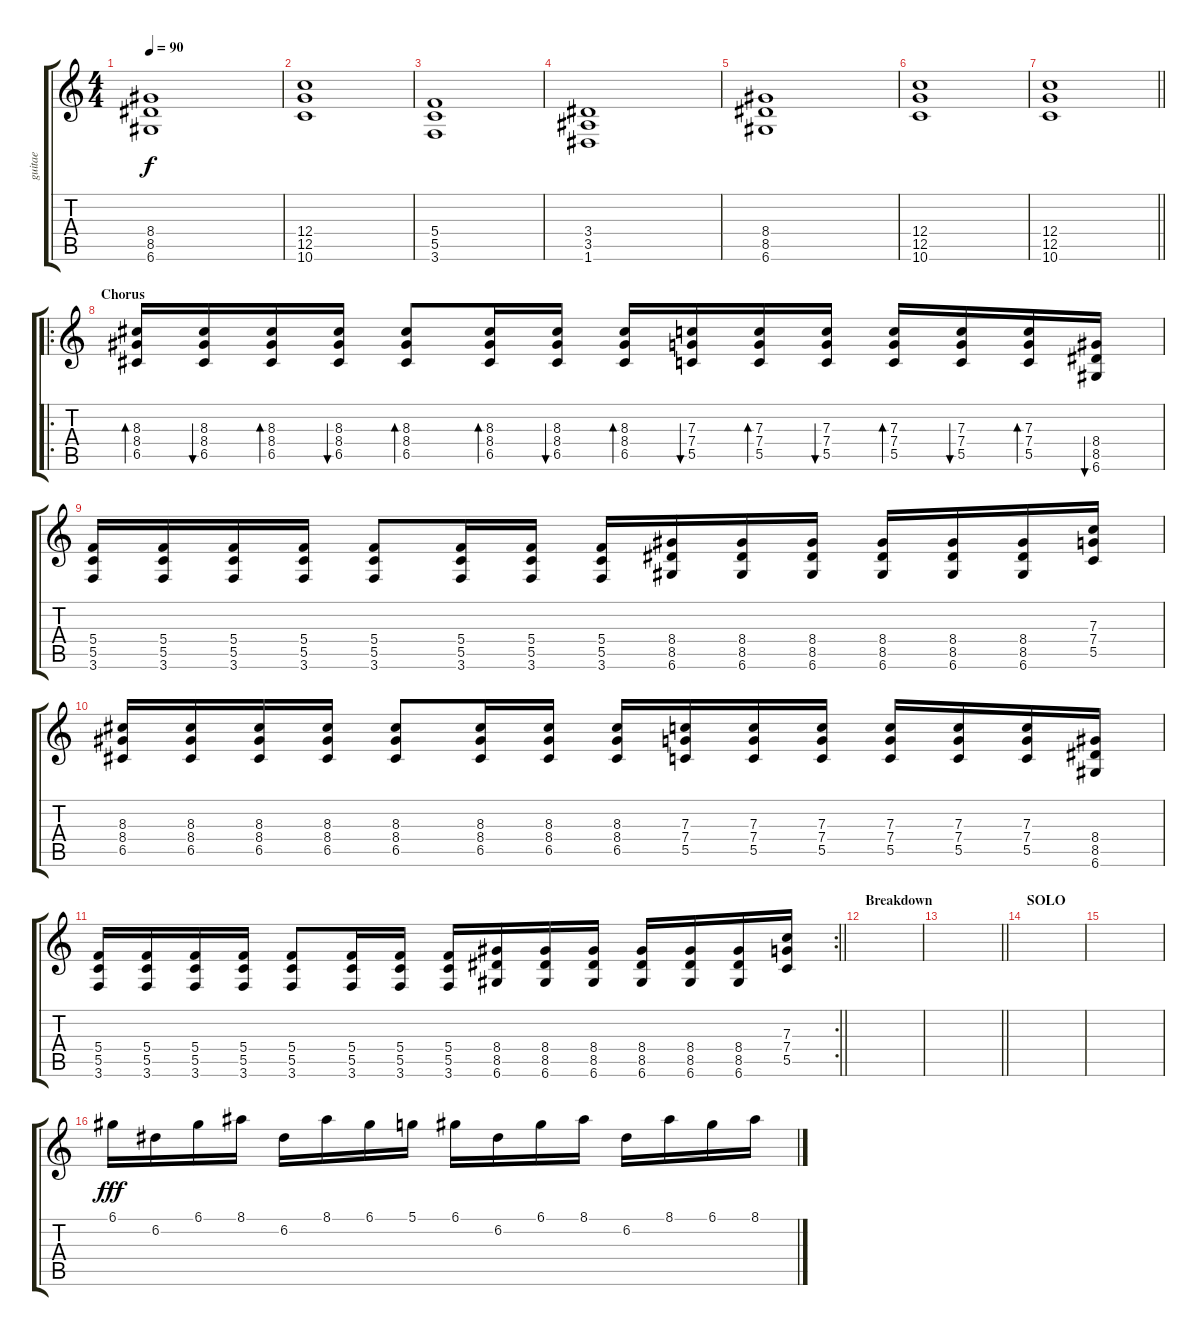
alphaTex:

\track ("guitae" "guitae") {instrument distortionguitar}
\staff {score tabs}
\tuning (D4 A3 F3 C3 G2 D2) {hide}
\ts (4 4)
\tempo 90
\clef g2
\ks c
(8.4 8.5 6.6).1{dy f} |
(12.4 12.5 10.6).1 |
(5.4 5.5 3.6).1 |
(3.4 3.5 1.6).1 |
(8.4 8.5 6.6).1 |
(12.4 12.5 10.6).1 |
\barLineRight lightlight
(12.4 12.5 10.6).1{volume 5} |
\ro
\section ("" "Chorus")
(8.3 8.4 6.5).16{bd 60 volume 10 instrument distortionguitar} (8.3 8.4 6.5).16{bu 60} (8.3 8.4 6.5).16{bd 60} (8.3 8.4 6.5).16{bu 60} (8.3 8.4 6.5).8{bd 60} (8.3 8.4 6.5).16{bd 60} (8.3 8.4 6.5).16{bu 60} (8.3 8.4 6.5).16{bd 60} (7.3 7.4 5.5).16{bu 60} (7.3 7.4 5.5).16{bd 60} (7.3 7.4 5.5).16{bu 60} (7.3 7.4 5.5).16{bd 60} (7.3 7.4 5.5).16{bu 60} (7.3 7.4 5.5).16{bd 60} (8.4 8.5 6.6).16{bu 60} |
(5.4 5.5 3.6).16 (5.4 5.5 3.6).16 (5.4 5.5 3.6).16 (5.4 5.5 3.6).16 (5.4 5.5 3.6).8 (5.4 5.5 3.6).16 (5.4 5.5 3.6).16 (5.4 5.5 3.6).16 (8.4 8.5 6.6).16 (8.4 8.5 6.6).16 (8.4 8.5 6.6).16 (8.4 8.5 6.6).16 (8.4 8.5 6.6).16 (8.4 8.5 6.6).16 (7.3 7.4 5.5).16 |
(8.3 8.4 6.5).16 (8.3 8.4 6.5).16 (8.3 8.4 6.5).16 (8.3 8.4 6.5).16 (8.3 8.4 6.5).8 (8.3 8.4 6.5).16 (8.3 8.4 6.5).16 (8.3 8.4 6.5).16 (7.3 7.4 5.5).16 (7.3 7.4 5.5).16 (7.3 7.4 5.5).16 (7.3 7.4 5.5).16 (7.3 7.4 5.5).16 (7.3 7.4 5.5).16 (8.4 8.5 6.6).16 |
\rc 2
\barLineRight lightlight
(5.4 5.5 3.6).16 (5.4 5.5 3.6).16 (5.4 5.5 3.6).16 (5.4 5.5 3.6).16 (5.4 5.5 3.6).8 (5.4 5.5 3.6).16 (5.4 5.5 3.6).16 (5.4 5.5 3.6).16 (8.4 8.5 6.6).16 (8.4 8.5 6.6).16 (8.4 8.5 6.6).16 (8.4 8.5 6.6).16 (8.4 8.5 6.6).16 (8.4 8.5 6.6).16 (7.3 7.4 5.5).16 |
\section ("" "Breakdown")
|
\barLineRight lightlight
|
\section ("" "SOLO")
|
|
6.1.16{dy fff} 6.2.16 6.1.16 8.1.16 6.2.16 8.1.16 6.1.16 5.1.16 6.1.16 6.2.16 6.1.16 8.1.16 6.2.16 8.1.16 6.1.16 8.1.16
